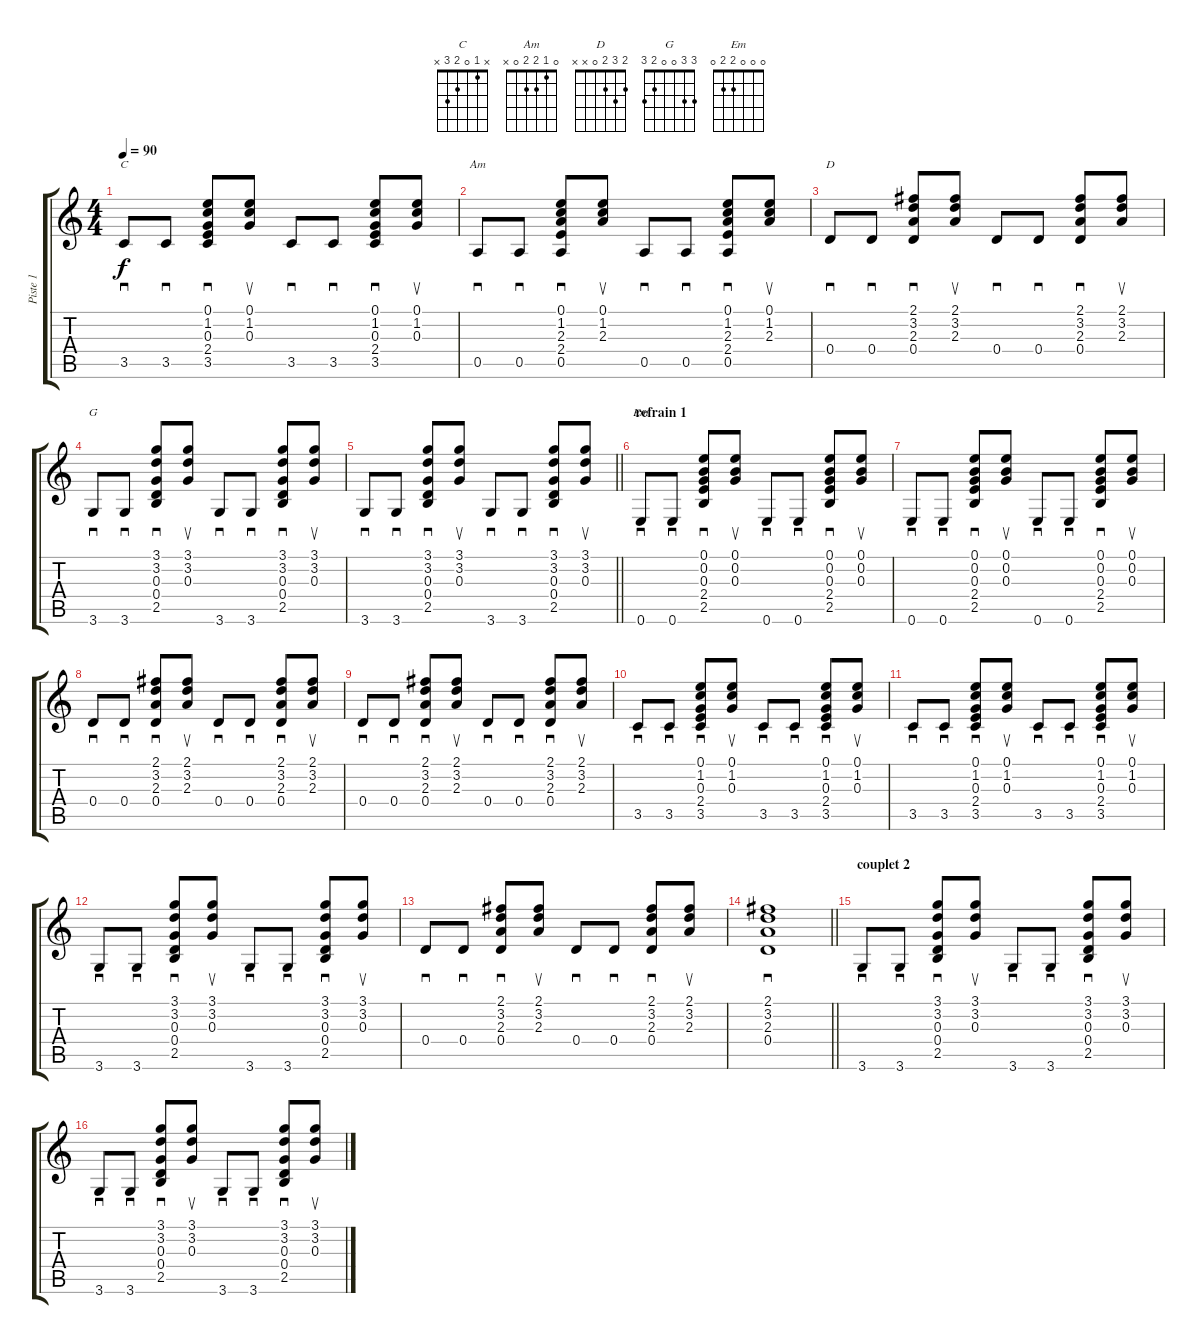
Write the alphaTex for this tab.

\track ("Piste 1" "Piste 1") {instrument acousticguitarsteel}
\staff {score tabs}
\tuning (E4 B3 G3 D3 A2 E2) {hide}
\chord ("C" x 1 0 2 3 x)
\chord ("Am" 0 1 2 2 0 x)
\chord ("D" 2 3 2 0 x x)
\chord ("G" 3 3 0 0 2 3)
\chord ("Em" 0 0 0 2 2 0)
\ts (4 4)
\tempo 90
\clef g2
\ks c
3.5.8{sd ch "C" dy f} 3.5.8{sd} (0.1 1.2 0.3 2.4 3.5).8{sd} (0.1 1.2 0.3).8{su} 3.5.8{sd} 3.5.8{sd} (0.1 1.2 0.3 2.4 3.5).8{sd} (0.1 1.2 0.3).8{su} |
0.5.8{sd ch "Am"} 0.5.8{sd} (0.1 1.2 2.3 2.4 0.5).8{sd} (0.1 1.2 2.3).8{su} 0.5.8{sd} 0.5.8{sd} (0.1 1.2 2.3 2.4 0.5).8{sd} (0.1 1.2 2.3).8{su} |
0.4.8{sd ch "D"} 0.4.8{sd} (2.1 3.2 2.3 0.4).8{sd} (2.1 3.2 2.3).8{su} 0.4.8{sd} 0.4.8{sd} (2.1 3.2 2.3 0.4).8{sd} (2.1 3.2 2.3).8{su} |
3.6.8{sd ch "G"} 3.6.8{sd} (3.1 3.2 0.3 0.4 2.5).8{sd} (3.1 3.2 0.3).8{su} 3.6.8{sd} 3.6.8{sd} (3.1 3.2 0.3 0.4 2.5).8{sd} (3.1 3.2 0.3).8{su} |
\barLineRight lightlight
3.6.8{sd} 3.6.8{sd} (3.1 3.2 0.3 0.4 2.5).8{sd} (3.1 3.2 0.3).8{su} 3.6.8{sd} 3.6.8{sd} (3.1 3.2 0.3 0.4 2.5).8{sd} (3.1 3.2 0.3).8{su} |
\section ("" "refrain 1")
0.6.8{sd ch "Em"} 0.6.8{sd} (0.1 0.2 0.3 2.4 2.5).8{sd} (0.1 0.2 0.3).8{su} 0.6.8{sd} 0.6.8{sd} (0.1 0.2 0.3 2.4 2.5).8{sd} (0.1 0.2 0.3).8{su} |
0.6.8{sd} 0.6.8{sd} (0.1 0.2 0.3 2.4 2.5).8{sd} (0.1 0.2 0.3).8{su} 0.6.8{sd} 0.6.8{sd} (0.1 0.2 0.3 2.4 2.5).8{sd} (0.1 0.2 0.3).8{su} |
0.4.8{sd} 0.4.8{sd} (2.1 3.2 2.3 0.4).8{sd} (2.1 3.2 2.3).8{su} 0.4.8{sd} 0.4.8{sd} (2.1 3.2 2.3 0.4).8{sd} (2.1 3.2 2.3).8{su} |
0.4.8{sd} 0.4.8{sd} (2.1 3.2 2.3 0.4).8{sd} (2.1 3.2 2.3).8{su} 0.4.8{sd} 0.4.8{sd} (2.1 3.2 2.3 0.4).8{sd} (2.1 3.2 2.3).8{su} |
3.5.8{sd} 3.5.8{sd} (0.1 1.2 0.3 2.4 3.5).8{sd} (0.1 1.2 0.3).8{su} 3.5.8{sd} 3.5.8{sd} (0.1 1.2 0.3 2.4 3.5).8{sd} (0.1 1.2 0.3).8{su} |
3.5.8{sd} 3.5.8{sd} (0.1 1.2 0.3 2.4 3.5).8{sd} (0.1 1.2 0.3).8{su} 3.5.8{sd} 3.5.8{sd} (0.1 1.2 0.3 2.4 3.5).8{sd} (0.1 1.2 0.3).8{su} |
3.6.8{sd} 3.6.8{sd} (3.1 3.2 0.3 0.4 2.5).8{sd} (3.1 3.2 0.3).8{su} 3.6.8{sd} 3.6.8{sd} (3.1 3.2 0.3 0.4 2.5).8{sd} (3.1 3.2 0.3).8{su} |
0.4.8{sd} 0.4.8{sd} (2.1 3.2 2.3 0.4).8{sd} (2.1 3.2 2.3).8{su} 0.4.8{sd} 0.4.8{sd} (2.1 3.2 2.3 0.4).8{sd} (2.1 3.2 2.3).8{su} |
\barLineRight lightlight
(2.1 3.2 2.3 0.4).1{sd} |
\section ("" "couplet 2")
3.6.8{sd} 3.6.8{sd} (3.1 3.2 0.3 0.4 2.5).8{sd} (3.1 3.2 0.3).8{su} 3.6.8{sd} 3.6.8{sd} (3.1 3.2 0.3 0.4 2.5).8{sd} (3.1 3.2 0.3).8{su} |
3.6.8{sd} 3.6.8{sd} (3.1 3.2 0.3 0.4 2.5).8{sd} (3.1 3.2 0.3).8{su} 3.6.8{sd} 3.6.8{sd} (3.1 3.2 0.3 0.4 2.5).8{sd} (3.1 3.2 0.3).8{su}
